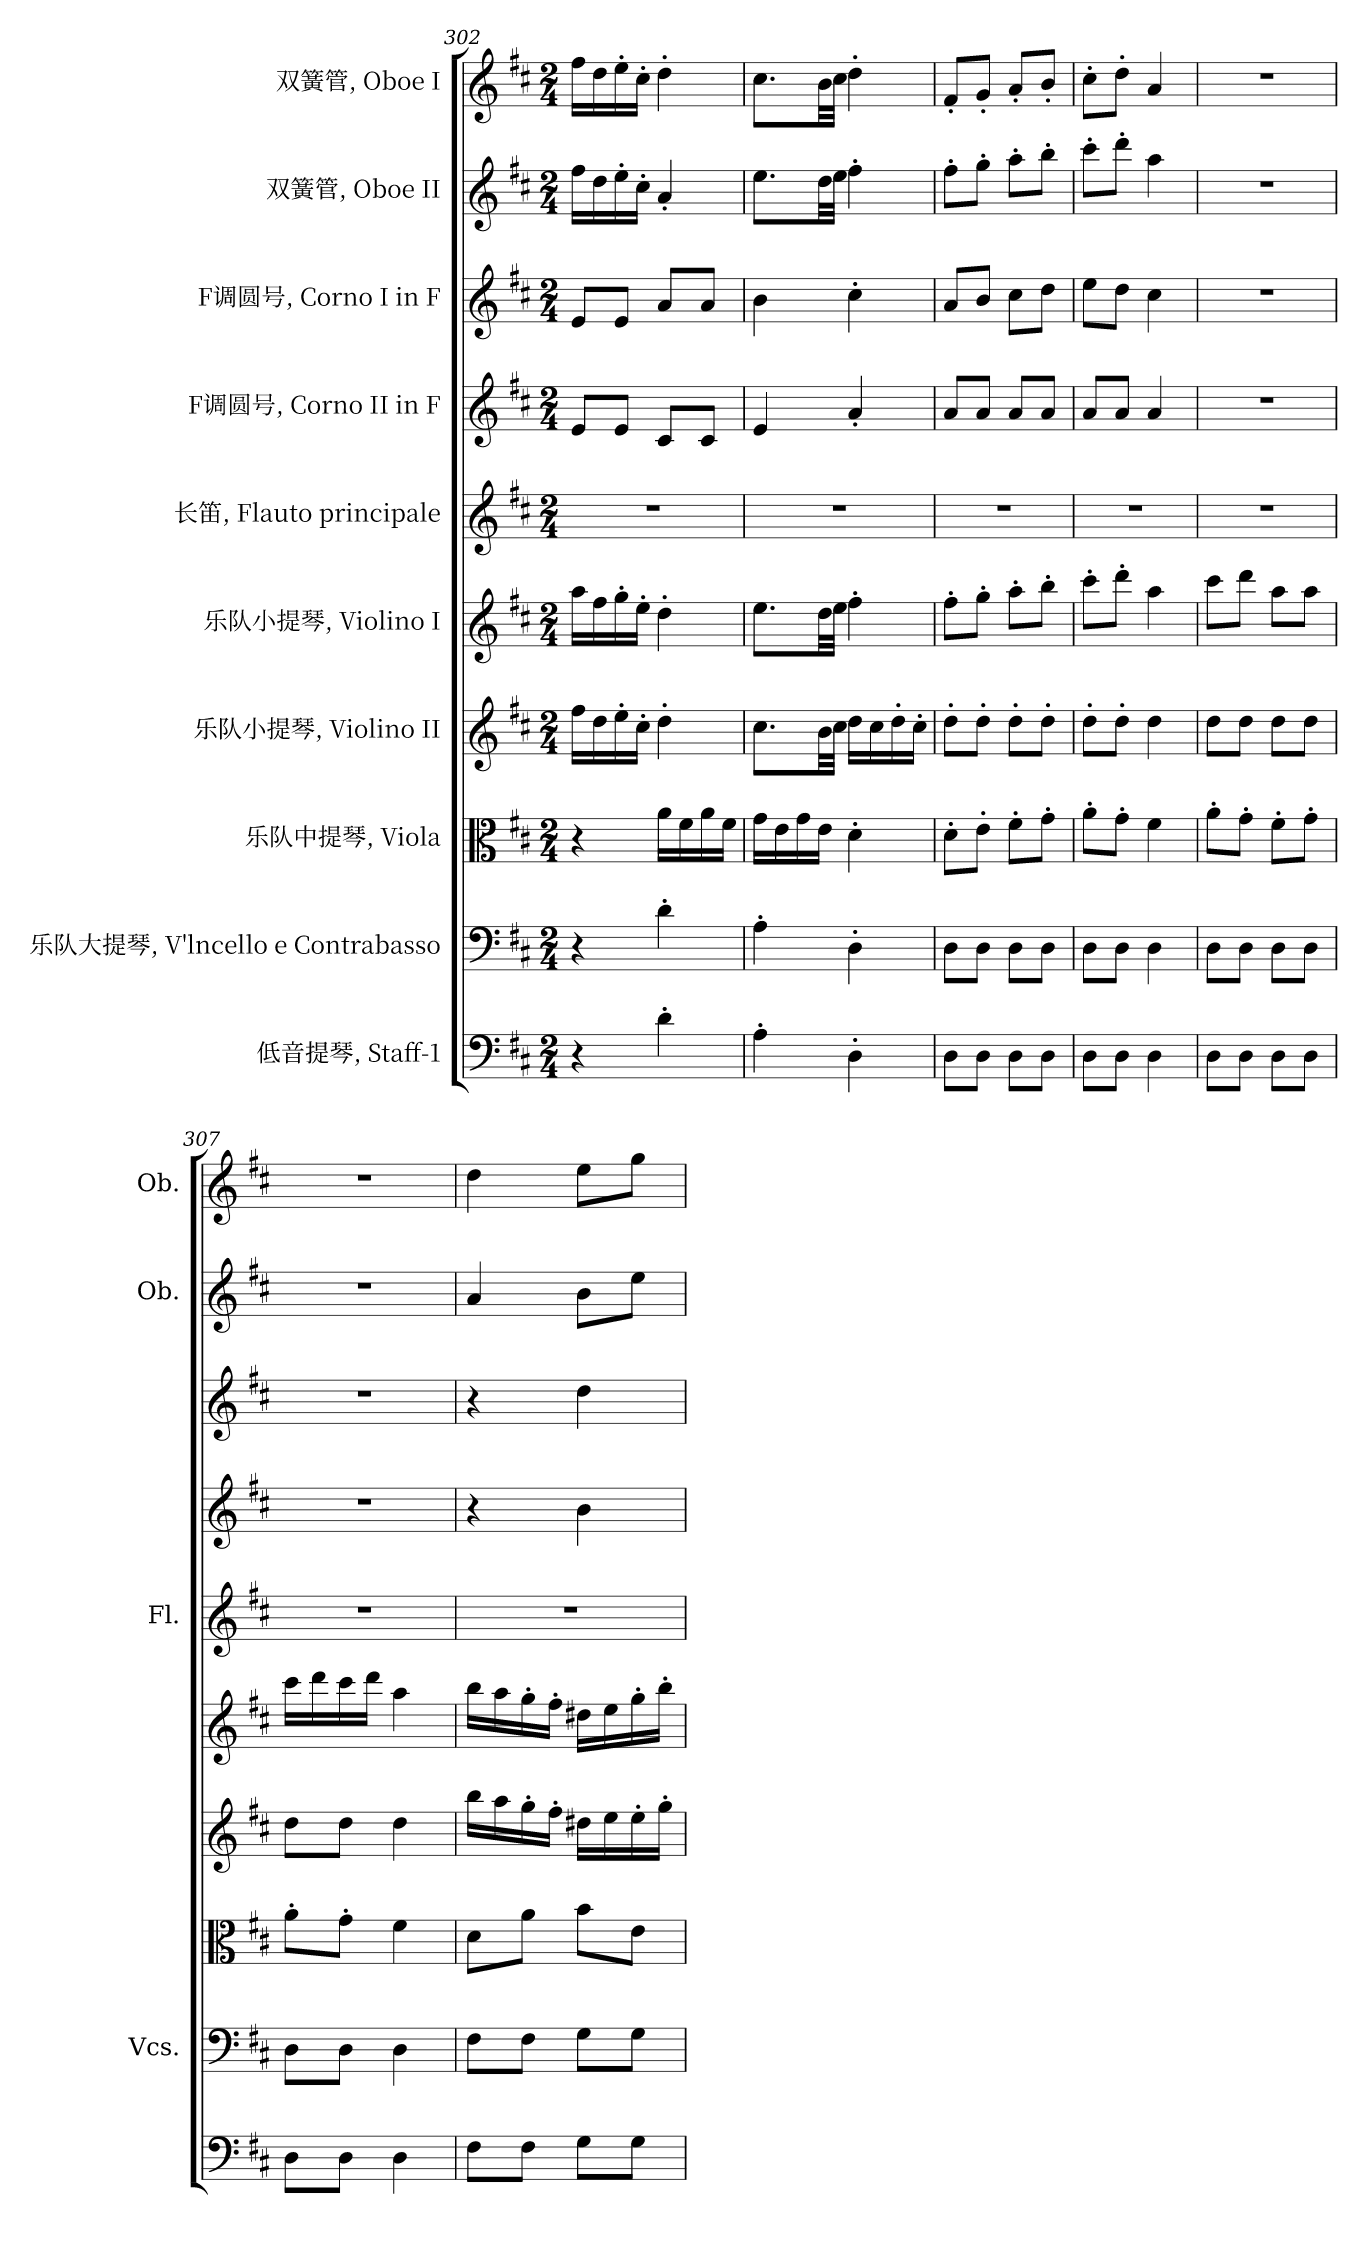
**kern	**kern	**kern	**kern	**kern	**kern	**kern	**kern	**kern	**kern
*part10	*part9	*part8	*part7	*part6	*part5	*part4	*part3	*part2	*part1
*staff10	*staff9	*staff8	*staff7	*staff6	*staff5	*staff4	*staff3	*staff2	*staff1
*I"低音提琴, Staff-1	*I"乐队大提琴, V'lncello e Contrabasso	*I"乐队中提琴, Viola	*I"乐队小提琴, Violino II	*I"乐队小提琴, Violino I	*I"长笛, Flauto principale	*I"F调圆号, Corno II in F	*I"F调圆号, Corno I in F	*I"双簧管, Oboe II	*I"双簧管, Oboe I
*	*I'Vcs.	*	*	*	*I'Fl.	*	*	*I'Ob.	*I'Ob.
*clefF4	*clefF4	*clefC3	*clefG2	*clefG2	*clefG2	*clefG2	*clefG2	*clefG2	*clefG2
*ITrd7c12	*	*	*	*	*	*ITrd4c7	*ITrd4c7	*	*
*k[f#c#]	*k[f#c#]	*k[f#c#]	*k[f#c#]	*k[f#c#]	*k[f#c#]	*k[f#]	*k[f#]	*k[f#c#]	*k[f#c#]
*M2/4	*M2/4	*M2/4	*M2/4	*M2/4	*M2/4	*M2/4	*M2/4	*M2/4	*M2/4
=302	=302	=302	=302	=302	=302	=302	=302	=302	=302
4r	4r	4r	16ff#\LL	16aa\LL	2r	8A/L	8A/L	16ff#\LL	16ff#\LL
.	.	.	16dd\	16ff#\	.	.	.	16dd\	16dd\
.	.	.	16ee'\	16gg'\	.	8A/J	8A/J	16ee'\	16ee'\
.	.	.	16cc#'\JJ	16ee'\JJ	.	.	.	16cc#'\JJ	16cc#'\JJ
4D'\	4d'\	16a\LL	4dd'\	4dd'\	.	8F#/L	8d/L	4a'/	4dd'\
.	.	16f#\	.	.	.	.	.	.	.
.	.	16a\	.	.	.	8F#/J	8d/J	.	.
.	.	16f#\JJ	.	.	.	.	.	.	.
=303	=303	=303	=303	=303	=303	=303	=303	=303	=303
4AA'\	4A'\	16g\LL	8.cc#\L	8.ee\L	2r	4A/	4e\	8.ee\L	8.cc#\L
.	.	16e\	.	.	.	.	.	.	.
.	.	16g\	.	.	.	.	.	.	.
.	.	16e\JJ	32b\LL	32dd\LL	.	.	.	32dd\LL	32b\LL
.	.	.	32cc#\JJJ	32ee\JJJ	.	.	.	32ee\JJJ	32cc#\JJJ
4DD'\	4D'\	4d'\	16dd\LL	4ff#'\	.	4d'/	4f#'\	4ff#'\	4dd'\
.	.	.	16cc#\	.	.	.	.	.	.
.	.	.	16dd'\	.	.	.	.	.	.
.	.	.	16cc#'\JJ	.	.	.	.	.	.
=304	=304	=304	=304	=304	=304	=304	=304	=304	=304
8DD\L	8D\L	8d'\L	8dd'\L	8ff#'\L	2r	8d/L	8d/L	8ff#'\L	8f#'/L
8DD\J	8D\J	8e'\J	8dd'\J	8gg'\J	.	8d/J	8e/J	8gg'\J	8g'/J
8DD\L	8D\L	8f#'\L	8dd'\L	8aa'\L	.	8d/L	8f#\L	8aa'\L	8a'/L
8DD\J	8D\J	8g'\J	8dd'\J	8bb'\J	.	8d/J	8g\J	8bb'\J	8b'/J
=305	=305	=305	=305	=305	=305	=305	=305	=305	=305
8DD\L	8D\L	8a'\L	8dd'\L	8ccc#'\L	2r	8d/L	8a\L	8ccc#'\L	8cc#'\L
8DD\J	8D\J	8g'\J	8dd'\J	8ddd'\J	.	8d/J	8g\J	8ddd'\J	8dd'\J
4DD\	4D\	4f#\	4dd\	4aa\	.	4d/	4f#\	4aa\	4a/
=306	=306	=306	=306	=306	=306	=306	=306	=306	=306
8DD\L	8D\L	8a'\L	8dd\L	8ccc#\L	2r	2r	2r	2r	2r
8DD\J	8D\J	8g'\J	8dd\J	8ddd\J	.	.	.	.	.
8DD\L	8D\L	8f#'\L	8dd\L	8aa\L	.	.	.	.	.
8DD\J	8D\J	8g'\J	8dd\J	8aa\J	.	.	.	.	.
!!LO:PB:g=z
=307	=307	=307	=307	=307	=307	=307	=307	=307	=307
8DD\L	8D\L	8a'\L	8dd\L	16ccc#\LL	2r	2r	2r	2r	2r
.	.	.	.	16ddd\	.	.	.	.	.
8DD\J	8D\J	8g'\J	8dd\J	16ccc#\	.	.	.	.	.
.	.	.	.	16ddd\JJ	.	.	.	.	.
4DD\	4D\	4f#\	4dd\	4aa\	.	.	.	.	.
=308	=308	=308	=308	=308	=308	=308	=308	=308	=308
8FF#\L	8F#\L	8d\L	16bb\LL	16bb\LL	2r	4r	4r	4a/	4dd\
.	.	.	16aa\	16aa\	.	.	.	.	.
8FF#\J	8F#\J	8a\J	16gg'\	16gg'\	.	.	.	.	.
.	.	.	16ff#'\JJ	16ff#'\JJ	.	.	.	.	.
8GG\L	8G\L	8b\L	16dd#X\LL	16dd#X\LL	.	4e\	4g\	8b\L	8ee\L
.	.	.	16ee\	16ee\	.	.	.	.	.
8GG\J	8G\J	8e\J	16ee'\	16gg'\	.	.	.	8ee\J	8gg\J
.	.	.	16gg'\JJ	16bb'\JJ	.	.	.	.	.
=	=	=	=	=	=	=	=	=	=
*-	*-	*-	*-	*-	*-	*-	*-	*-	*-
